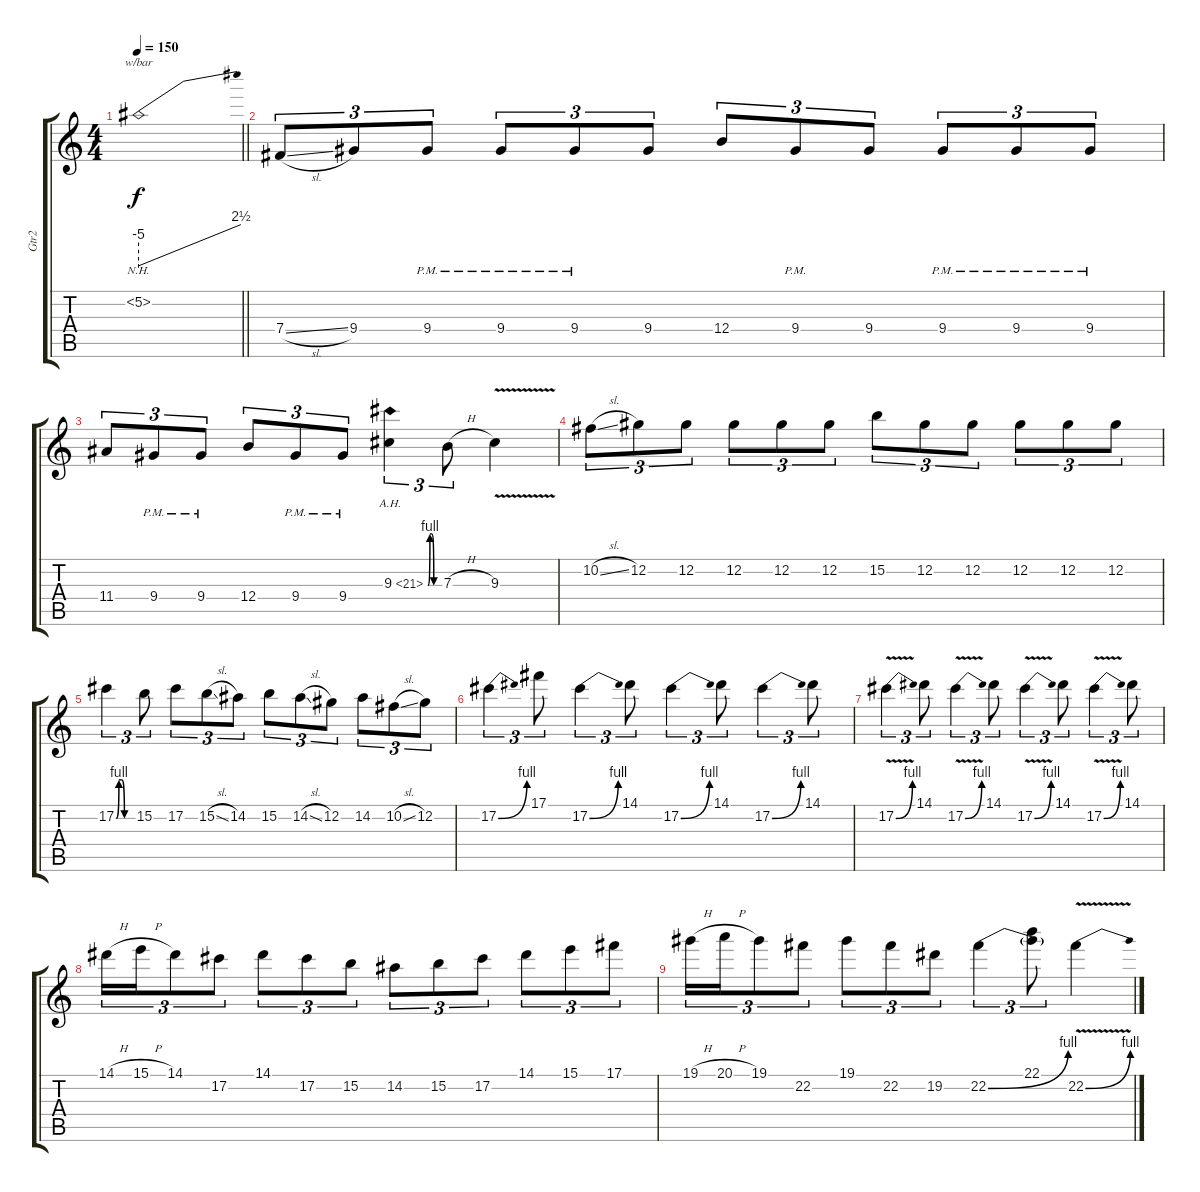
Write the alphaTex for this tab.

\track ("Gtr2" "Gtr2") {instrument distortionguitar}
\staff {score tabs}
\tuning (Db4 Ab3 E3 B2 Gb2 B1) {hide}
\ts (4 4)
\tempo 150
\clef g2
\barLineRight lightlight
\ks c
5.2{nh}.1{tbe (dive default 0 -20 60 10) dy f} |
\section ("" "")
7.4{sl}.8{tu (3 2)} 9.4.8{tu (3 2)} 9.4{pm}.8{tu (3 2)} 9.4{pm}.8{tu (3 2)} 9.4{pm}.8{tu (3 2)} 9.4.8{tu (3 2)} 12.4.8{tu (3 2)} 9.4{pm}.8{tu (3 2)} 9.4.8{tu (3 2)} 9.4{pm}.8{tu (3 2)} 9.4{pm}.8{tu (3 2)} 9.4{pm}.8{tu (3 2)} |
11.4.8{tu (3 2)} 9.4{pm}.8{tu (3 2)} 9.4{pm}.8{tu (3 2)} 12.4.8{tu (3 2)} 9.4{pm}.8{tu (3 2)} 9.4{pm}.8{tu (3 2)} 9.3{be (custom 0 0 10 4 20 4 30 0 60 0) ah 12}.4{tu (3 2)} 7.3{h}.8{tu (3 2)} 9.3{v}.4 |
10.2{sl}.8{tu (3 2)} 12.2.8{tu (3 2)} 12.2.8{tu (3 2)} 12.2.8{tu (3 2)} 12.2.8{tu (3 2)} 12.2.8{tu (3 2)} 15.2.8{tu (3 2)} 12.2.8{tu (3 2)} 12.2.8{tu (3 2)} 12.2.8{tu (3 2)} 12.2.8{tu (3 2)} 12.2.8{tu (3 2)} |
17.2{be (custom 0 0 10 4 20 4 30 0 60 0)}.4{tu (3 2)} 15.2.8{tu (3 2)} 17.2.8{tu (3 2)} 15.2{sl}.8{tu (3 2)} 14.2.8{tu (3 2)} 15.2.8{tu (3 2)} 14.2{sl}.8{tu (3 2)} 12.2.8{tu (3 2)} 14.2.8{tu (3 2)} 10.2{sl}.8{tu (3 2)} 12.2.8{tu (3 2)} |
17.2{be (bend 0 0 60 4)}.4{tu (3 2)} 17.1.8{tu (3 2)} 17.2{be (bend 0 0 60 4)}.4{tu (3 2)} 14.1.8{tu (3 2)} 17.2{be (bend 0 0 60 4)}.4{tu (3 2)} 14.1.8{tu (3 2)} 17.2{be (bend 0 0 60 4)}.4{tu (3 2)} 14.1.8{tu (3 2)} |
17.2{be (bend 0 0 60 4) v}.4{tu (3 2)} 14.1.8{tu (3 2)} 17.2{be (bend 0 0 60 4) v}.4{tu (3 2)} 14.1.8{tu (3 2)} 17.2{be (bend 0 0 60 4) v}.4{tu (3 2)} 14.1.8{tu (3 2)} 17.2{be (bend 0 0 60 4) v}.4{tu (3 2)} 14.1.8{tu (3 2)} |
14.1{h}.16{tu (3 2)} 15.1{h}.16{tu (3 2)} 14.1.8{tu (3 2)} 17.2.8{tu (3 2)} 14.1.8{tu (3 2)} 17.2.8{tu (3 2)} 15.2.8{tu (3 2)} 14.2.8{tu (3 2)} 15.2.8{tu (3 2)} 17.2.8{tu (3 2)} 14.1.8{tu (3 2)} 15.1.8{tu (3 2)} 17.1.8{tu (3 2)} |
19.1{h}.16{tu (3 2)} 20.1{h}.16{tu (3 2)} 19.1.8{tu (3 2)} 22.2.8{tu (3 2)} 19.1.8{tu (3 2)} 22.2.8{tu (3 2)} 19.2.8{tu (3 2)} 22.2{be (bend 0 0 60 4)}.4{tu (3 2)} (22.1 22.2{t}).8{tu (3 2)} 22.2{be (bend 0 0 60 4) v}.4
